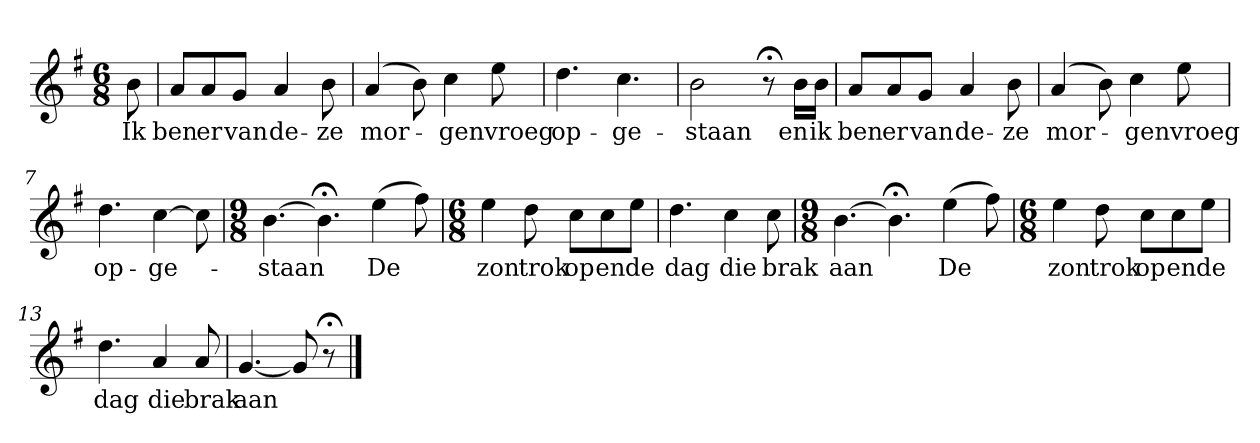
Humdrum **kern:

**kern	**text
*part1	*part1
*staff1	*staff1
*k[f#]	*
*G:	*
*M6/8	*
*MM120	*
=	=
8b	Ik
=1	=1
8aL	ben
8a	er
8gJ	van
4a	de-
8b	-ze
=2	=2
(4a	mor-
8b)	.
4cc	-gen
8ee	vroeg
=3	=3
4.dd	op-
4.cc	-ge-
=4	=4
2b	-staan
8r;<	.
16bLL	en
16bJJ	ik
=5	=5
8aL	ben
8a	er
8gJ	van
4a	de-
8b	-ze
=6	=6
(4a	mor-
8b)	.
4cc	-gen
8ee	vroeg
=7	=7
4.dd	op-
[4cc	-ge-
8cc]	.
=8	=8
*M9/8	*
[4.b	-staan
4.b;<]	.
(4ee	De
8ff#)	.
=9	=9
*M6/8	*
4ee	zon
8dd	trok
8ccL	op
8cc	en
8eeJ	de
=10	=10
4.dd	dag
4cc	die
8cc	brak
=11	=11
*M9/8	*
[4.b	aan
4.b;<]	.
(4ee	De
8ff#)	.
=12	=12
*M6/8	*
4ee	zon
8dd	trok
8ccL	op
8cc	en
8eeJ	de
=13	=13
4.dd	dag
4a	die
8a	brak
=14	=14
[4.g	aan
8g]	.
8r;<	.
==	==
*-	*-
